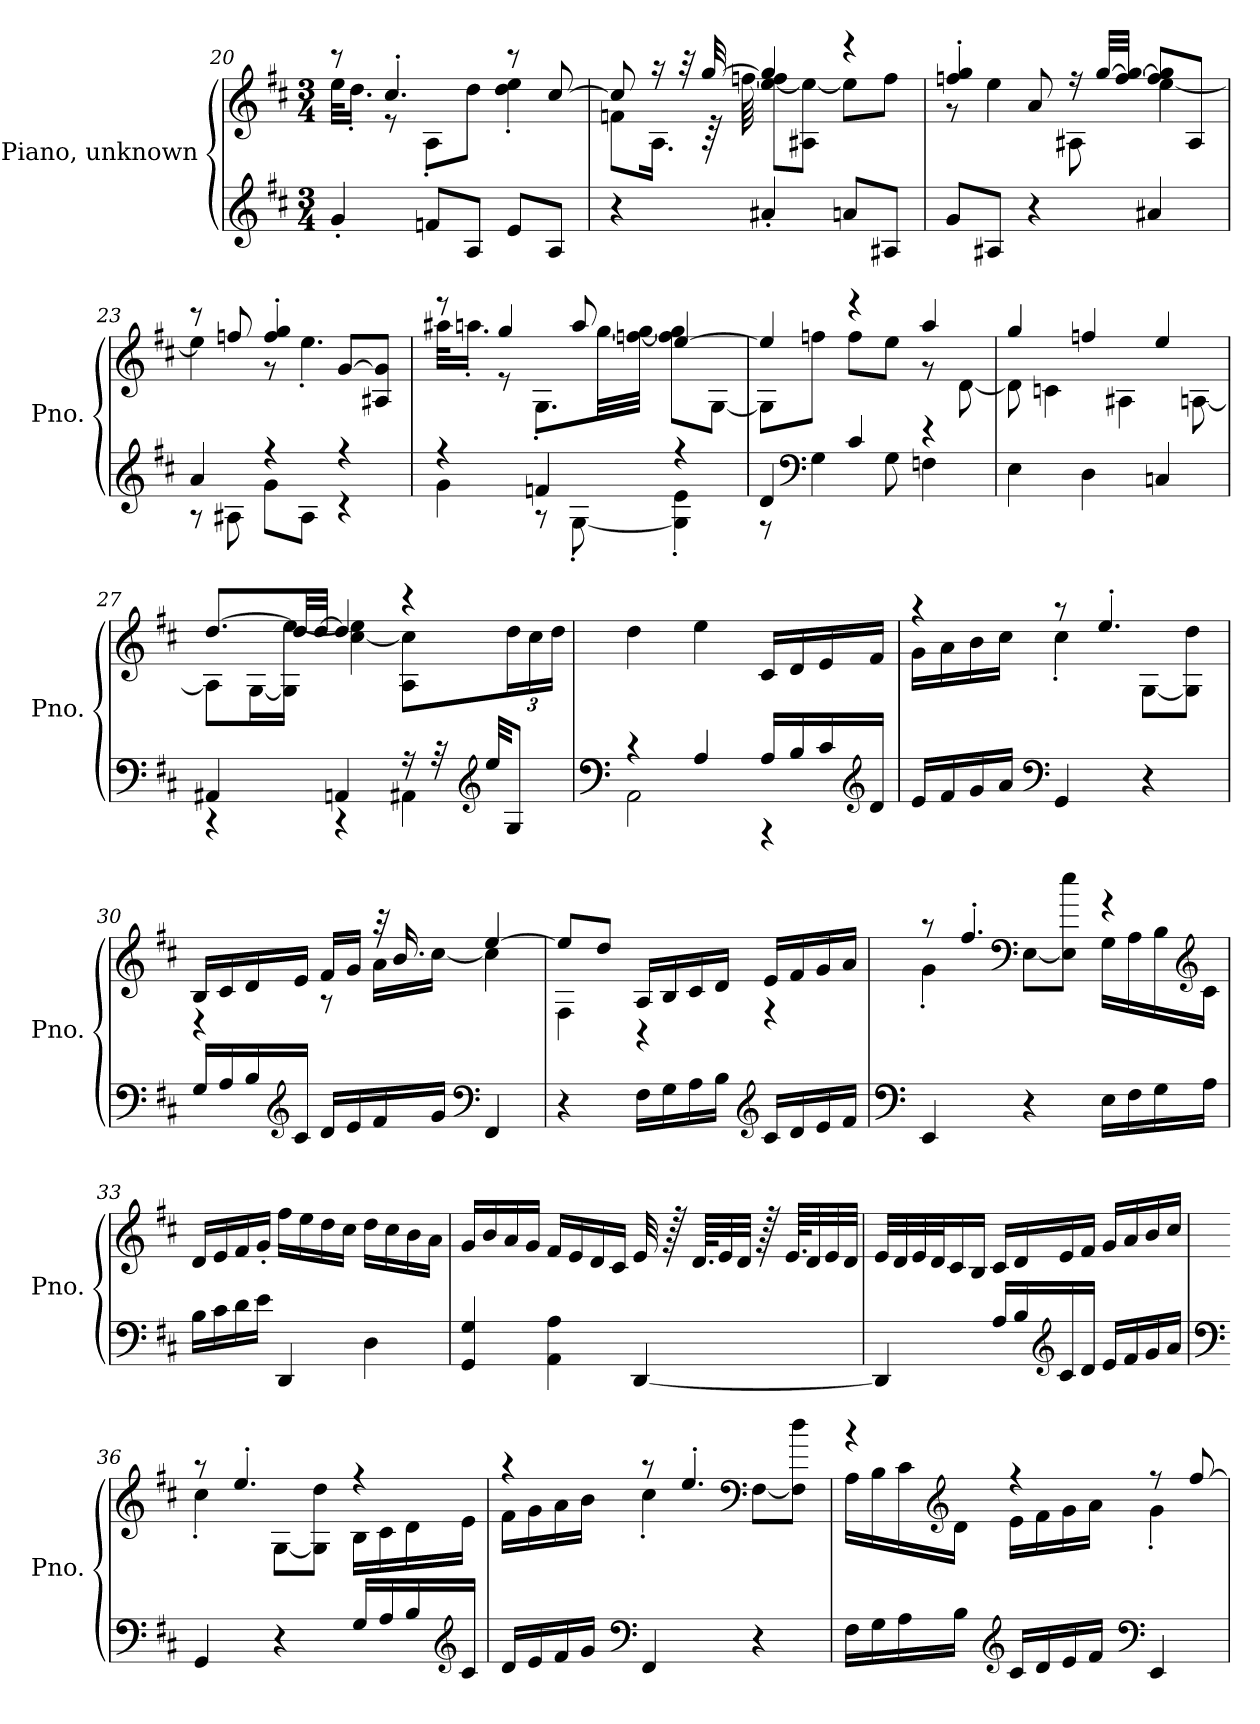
**kern	**kern
*part1	*part1
*staff2	*staff1
*I"Piano, unknown	*
*I'Pno.	*
*clefG2	*clefG2
*k[f#c#]	*k[f#c#]
*M3/4	*M3/4
=20	=20
*	*^
4g'/	8r	32ee\KLL
.	.	16.dd'\JJ
.	4.cc#'/	8r
8fn/L	.	8A'\L
8A/J	.	8dd\J
8e/L	8r	4dd\' 4ee\'
8A/J	[8cc#/	.
=21	=21	=21
4r	8cc#/]	8fn\L
.	16r	16.A\Jk
.	32r	.
.	[32gg/	64r
.	.	[64ffn\
4a#X'/	4gg/]	[8ee\ 8ff\]L
.	.	8A#X\ 8ee\_J
8an/L	4r	8ee\L]
8A#X/J	.	8ff\J
!!LO:LB:g=z	!!
=22	=22	=22
8g/L	4ffn/' 4gg/'	8r
8A#X/J	.	4ee\
4r	8a/	.
.	16r	8A#X\
.	[32gg/LLL	.
.	[32ff/ 32gg/_JJJ	.
4a#X/	8ff/] 8gg/]L	[4ee\
.	8A#/J	.
=23	=23	=23
*^	*	*
4a/	8r	8r	4ee\]
.	8A#X\	8ffn/	.
4r	8g\L	4ff/' 4gg/'	8r
.	8A#\J	.	4.ee'\
4r	4r	[8g/L	.
.	.	8A#X/ 8g/]J	.
=24	=24	=24	=24
4r	4g\	8r	32aa#X\KLL
.	.	.	16.aan'\JJ
.	.	4gg/	8r
4fn/	8r	.	8.G'\L
.	[8G'\	8aa/	.
.	.	.	[32gg\LL
.	.	.	[32ffn\ 32gg\_JJJ
4r	4G\]' 4e\'	[4ee/	8ff\] 8gg\]L
.	.	.	[8G\J
!!LO:LB:g=z	!!
=25	=25	=25	=25
4d/	8r	4ee/]	8G\L]
*clefF4	*	*	*
.	4G\	.	8ffn\J
4c#/	.	4r	8ff\L
.	8G\	.	8ee\J
4r	4Fn\	4aa/	8r
.	.	.	[8d\
*v	*v	*	*
=26	=26	=26
4E\	4gg/	8d\]
.	.	4cn\
4D\	4ffn/	.
.	.	4A#X\
4Cn/	4ee/	.
.	.	[8An\
=27	=27	=27
*^	*	*
4AA#X/	4r	[8.dd/L	8A\L]
.	.	.	[16G\L
.	.	32dd/LL]	16G\] [16ee\JJ
.	.	[32dd/JJJ	.
4AAn/	4r	4dd/]	[4cc#\ 4ee\]
16r	4AA#X\	4r	8A\ 8cc#\]L
32r	.	.	.
*clefG2	*	*	*
32ee/KKL	.	.	.
*	*	*	*Xbrackettup
8G/J	.	.	24dd\L
.	.	.	24cc#\
.	.	.	24dd\JJ
*	*	*v	*v
!!LO:LB:g=z
=28	=28	=28
*clefF4	*	*
4r	2AA\	4dd\
4A/	.	4ee\
16A/LL	4r	16c#/LL
16B/	.	16d/
16c#/	.	16e/
*clefG2	*	*
16d/JJ	.	16f#/JJ
*v	*v	*
=29	=29
*	*^
16e/LL	4r	16g\LL
16f#/	.	16a\
16g/	.	16b\
16a/JJ	.	16cc#\JJ
*clefF4	*	*
4GG/	8r	4cc#'\
.	4.ee'/	.
4r	.	[8G\L
.	.	8G\] 8dd\J
=30	=30	=30
16G/LL	16B/LL	4r
16A/	16c#/	.
16B/	16d/	.
*clefG2	*	*
16c#/JJ	16e/JJ	.
16d/LL	16f#/LL	8r
16e/	16g/JJ	.
16f#/	32r	16a\LL
.	16.b/	.
16g/JJ	.	[16cc#\JJ
*clefF4	*	*
4FF#/	[4ee/	4cc#\]
!!LO:PB:g=z	!!
=31	=31	=31
4r	8ee/L]	4F#\
.	8dd/J	.
16F#\LL	16A/LL	4r
16G\	16B/	.
16A\	16c#/	.
16B\JJ	16d/JJ	.
*clefG2	*	*
16c#/LL	16e/LL	4r
16d/	16f#/	.
16e/	16g/	.
16f#/JJ	16a/JJ	.
=32	=32	=32
*clefF4	*	*
4EE/	8r	4g'\
.	4.ff#'/	.
*	*clefF4	*
4r	.	[8E\L
.	.	8E\] 8ee\J
16E\LL	4r	16G\LL
16F#\	.	16A\
16G\	.	16B\
*	*clefG2	*
16A\JJ	.	16c#\JJ
*	*v	*v
=33	=33
16B\LL	16d/LL
16c#\	16e/
16d\	16f#/
16e\JJ	16g'/JJ
4DD/	16ff#\LL
.	16ee\
.	16dd\
.	16cc#\JJ
4D\	16dd\LL
.	16cc#\
.	16b\
.	16a\JJ
!!LO:LB:g=z
=34	=34
4GG/ 4G/	16g/LL
.	16b/
.	16a/
.	16g/JJ
4AA\ 4A\	16f#/LL
.	16e/
.	16d/
.	16c#/JJ
[4DD/	32e/
.	128r
.	64.d/KLLL
.	32e/
.	32d/JJJ
.	128r
.	64.e/KLLL
.	32d/
.	32e/
.	32d/JJJ
=35	=35
4DD/]	32e/LLL
.	32d/
.	32e/
.	32d/J
.	16c#/
.	16B/JJ
16A/LL	16c#/LL
16B/	16d/
*clefG2	*
16c#/	16e/
16d/JJ	16f#/JJ
16e/LL	16g/LL
16f#/	16a/
16g/	16b/
16a/JJ	16cc#/JJ
!!LO:LB:g=z
=36	=36
*clefF4	*
*	*^
4GG/	8r	4cc#'\
.	4.ee'/	.
4r	.	[8G\L
.	.	8G\] 8dd\J
16G/LL	4r	16B\LL
16A/	.	16c#\
16B/	.	16d\
*clefG2	*	*
16c#/JJ	.	16e\JJ
=37	=37	=37
16d/LL	4r	16f#\LL
16e/	.	16g\
16f#/	.	16a\
16g/JJ	.	16b\JJ
*clefF4	*	*
4FF#/	8r	4cc#'\
.	4.ee'/	.
*	*clefF4	*
4r	.	[8F#\L
.	.	8F#\] 8dd\J
=38	=38	=38
16F#\LL	4r	16A\LL
16G\	.	16B\
16A\	.	16c#\
*	*clefG2	*
16B\JJ	.	16d\JJ
*clefG2	*	*
16c#/LL	4r	16e\LL
16d/	.	16f#\
16e/	.	16g\
16f#/JJ	.	16a\JJ
*clefF4	*	*
4EE/	8r	4g'\
.	[8ff#/	.
*	*v	*v
=	=
*-	*-
